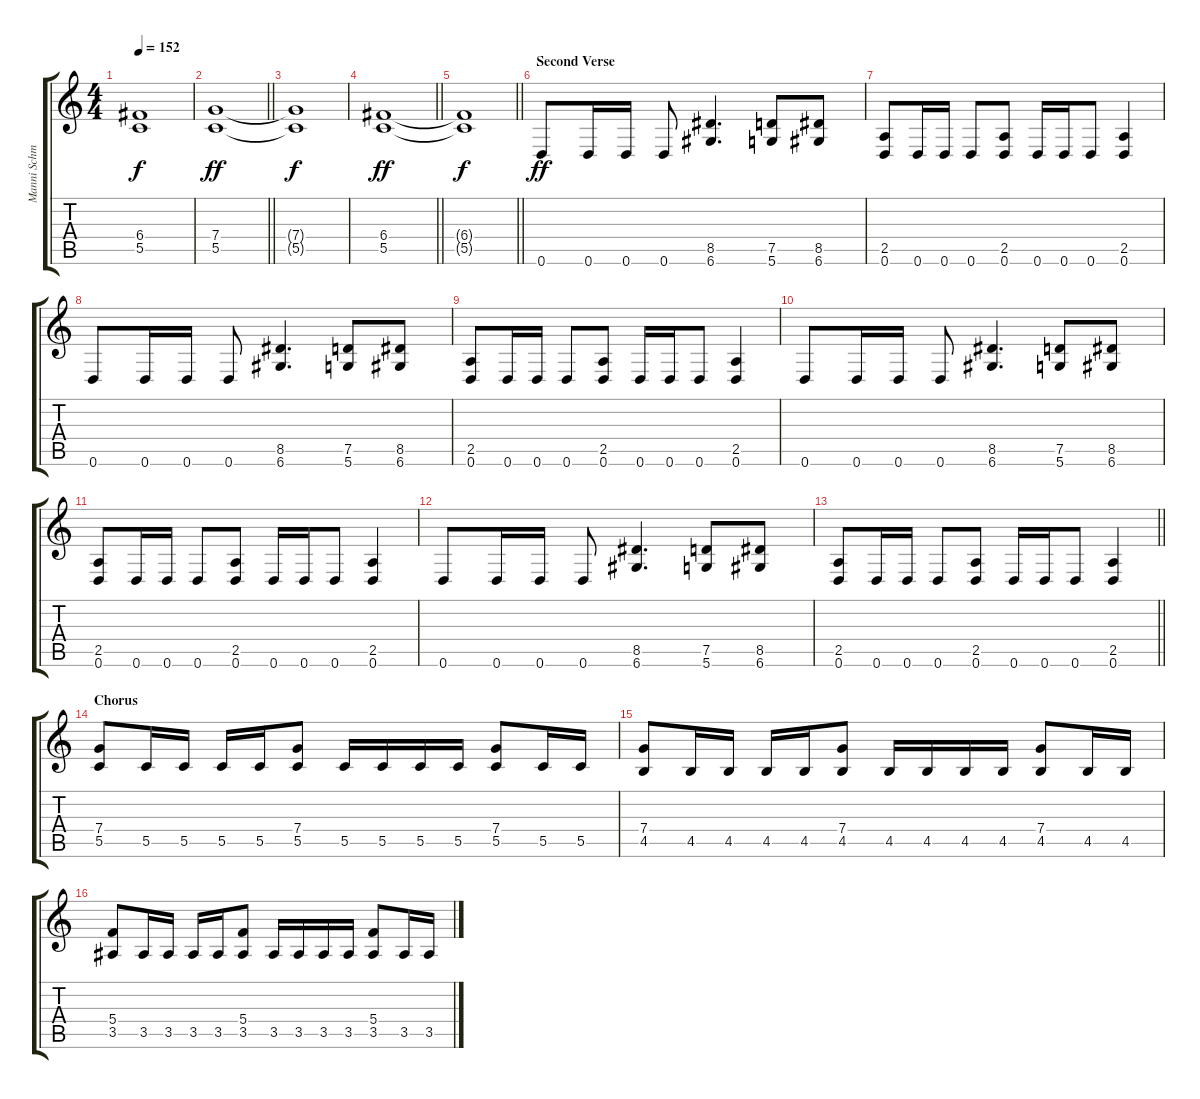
\track ("Manni Schmidt" "Manni Schm") {instrument distortionguitar}
\staff {score tabs}
\tuning (D4 A3 F3 C3 G2 D2) {hide}
\ts (4 4)
\tempo 152
\clef g2
\ks c
(6.4{t} 5.5{t}).1{dy f} |
\barLineRight lightlight
(7.4 5.5).1{dy ff} |
(7.4{t} 5.5{t}).1{dy f} |
\barLineRight lightlight
(6.4 5.5).1{dy ff} |
\barLineRight lightlight
(6.4{t} 5.5{t}).1{dy f} |
\section ("" "Second Verse")
0.6.8{dy ff} 0.6.16 0.6.16 0.6.8 (8.5 6.6).4{d} (7.5 5.6).8 (8.5 6.6).8 |
(2.5 0.6).8 0.6.16 0.6.16 0.6.8 (2.5 0.6).8 0.6.16 0.6.16 0.6.8 (2.5 0.6).4 |
0.6.8 0.6.16 0.6.16 0.6.8 (8.5 6.6).4{d} (7.5 5.6).8 (8.5 6.6).8 |
(2.5 0.6).8 0.6.16 0.6.16 0.6.8 (2.5 0.6).8 0.6.16 0.6.16 0.6.8 (2.5 0.6).4 |
0.6.8 0.6.16 0.6.16 0.6.8 (8.5 6.6).4{d} (7.5 5.6).8 (8.5 6.6).8 |
(2.5 0.6).8 0.6.16 0.6.16 0.6.8 (2.5 0.6).8 0.6.16 0.6.16 0.6.8 (2.5 0.6).4 |
0.6.8 0.6.16 0.6.16 0.6.8 (8.5 6.6).4{d} (7.5 5.6).8 (8.5 6.6).8 |
\barLineRight lightlight
(2.5 0.6).8 0.6.16 0.6.16 0.6.8 (2.5 0.6).8 0.6.16 0.6.16 0.6.8 (2.5 0.6).4 |
\section ("" "Chorus")
(7.4 5.5).8 5.5.16 5.5.16 5.5.16 5.5.16 (7.4 5.5).8 5.5.16 5.5.16 5.5.16 5.5.16 (7.4 5.5).8 5.5.16 5.5.16 |
(7.4 4.5).8 4.5.16 4.5.16 4.5.16 4.5.16 (7.4 4.5).8 4.5.16 4.5.16 4.5.16 4.5.16 (7.4 4.5).8 4.5.16 4.5.16 |
(5.4 3.5).8 3.5.16 3.5.16 3.5.16 3.5.16 (5.4 3.5).8 3.5.16 3.5.16 3.5.16 3.5.16 (5.4 3.5).8 3.5.16 3.5.16
